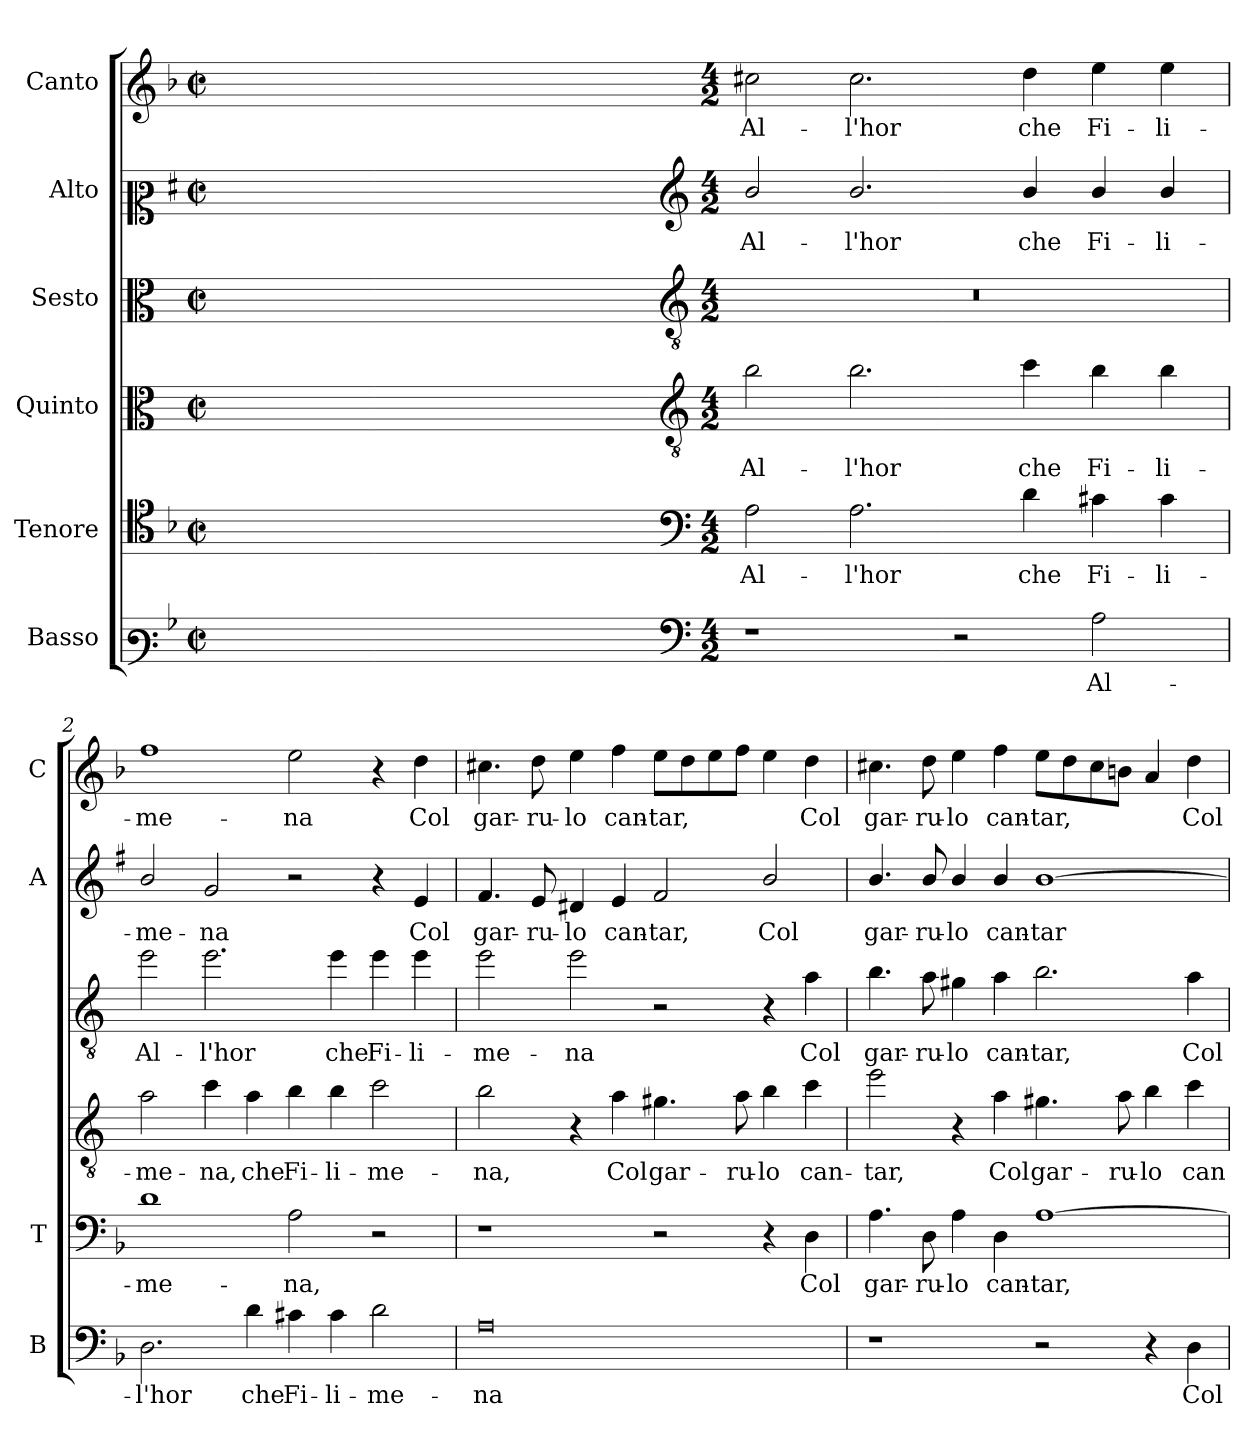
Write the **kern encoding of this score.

**kern	**text	**kern	**text	**kern	**text	**kern	**text	**kern	**text	**kern	**text
*part6	*part6	*part5	*part5	*part4	*part4	*part3	*part3	*part2	*part2	*part1	*part1
*staff6	*staff6	*staff5	*staff5	*staff4	*staff4	*staff3	*staff3	*staff2	*staff2	*staff1	*staff1
*I"Basso	*	*I"Tenore	*	*I"Quinto	*	*I"Sesto	*	*I"Alto	*	*I"Canto	*
*I'B	*	*I'T	*	*	*	*	*	*I'A	*	*I'C	*
*clefF3	*	*clefC4	*	*clefC3	*	*clefC3	*	*clefC2	*	*clefG2	*
*	*	*	*	*ITrd4c7	*	*ITrd4c7	*	*ITrd1c2	*	*	*
*k[b-]	*	*k[b-]	*	*k[b-]	*	*k[b-]	*	*k[b-]	*	*k[b-]	*
*F:	*	*F:	*	*F:	*	*F:	*	*F:	*	*F:	*
*M2/2	*	*M2/2	*	*M2/2	*	*M2/2	*	*M2/2	*	*M2/2	*
*met(c|)	*	*met(c|)	*	*met(c|)	*	*met(c|)	*	*met(c|)	*	*met(c|)	*
=	=	=	=	=	=	=	=	=	=	=	=
1ryy	.	1ryy	.	1ryy	.	1ryy	.	1ryy	.	1ryy	.
=1X-	=1X-	=1X-	=1X-	=1X-	=1X-	=1X-	=1X-	=1X-	=1X-	=1X-	=1X-
4ryy	.	4ryy	.	4ryy	.	4ryy	.	4ryy	.	4ryy	.
4ryy	.	4ryy	.	4ryy	.	4ryy	.	4ryy	.	4ryy	.
4ryy	.	4ryy	.	4ryy	.	4ryy	.	4ryy	.	4ryy	.
4ryy	.	4ryy	.	4ryy	.	4ryy	.	4ryy	.	4ryy	.
=1-	=1-	=1-	=1-	=1-	=1-	=1-	=1-	=1-	=1-	=1-	=1-
*clefF4	*	*clefF4	*	*clefGv2	*	*clefGv2	*	*clefG2	*	*	*
*M4/2	*	*M4/2	*	*M4/2	*	*M4/2	*	*M4/2	*	*M4/2	*
!	!	!	!LO:LY:b	!	!LO:LY:b	!	!	!	!LO:LY:b	!	!LO:LY:b
1r	.	2A\	Al-	2e\	Al-	0r	.	2a/	Al-	2cc#X\	Al-
!	!	!	!LO:LY:b	!	!LO:LY:b	!	!	!	!LO:LY:b	!	!LO:LY:b
.	.	2.A\	-l'hor	2.e\	-l'hor	.	.	2.a/	-l'hor	2.cc#\	-l'hor
2r	.	.	.	.	.	.	.	.	.	.	.
!	!	!	!LO:LY:b	!	!LO:LY:b	!	!	!	!LO:LY:b	!	!LO:LY:b
.	.	4d\	che	4f\	che	.	.	4a/	che	4dd\	che
!	!LO:LY:b	!	!LO:LY:b	!	!LO:LY:b	!	!	!	!LO:LY:b	!	!LO:LY:b
2A\	Al-	4c#X\	Fi-	4e\	Fi-	.	.	4a/	Fi-	4ee\	Fi-
!	!	!	!LO:LY:b	!	!LO:LY:b	!	!	!	!LO:LY:b	!	!LO:LY:b
.	.	4c#\	-li-	4e\	-li-	.	.	4a/	-li-	4ee\	-li-
=2	=2	=2	=2	=2	=2	=2	=2	=2	=2	=2	=2
!	!LO:LY:b	!	!LO:LY:b	!	!LO:LY:b	!	!LO:LY:b	!	!LO:LY:b	!	!LO:LY:b
2.D\	-l'hor	1d	-me-	2d\	-me-	2a\	Al-	2a/	-me-	1ff	-me-
!	!	!	!	!	!LO:LY:b	!	!LO:LY:b	!	!LO:LY:b	!	!
.	.	.	.	4f\	-na,	2.a\	-l'hor	2f/	-na	.	.
!	!LO:LY:b	!	!	!	!LO:LY:b	!	!	!	!	!	!
4d\	che	.	.	4d\	che	.	.	.	.	.	.
!	!LO:LY:b	!	!LO:LY:b	!	!LO:LY:b	!	!	!	!	!	!LO:LY:b
4c#X\	Fi-	2A\	-na,	4e\	Fi-	.	.	2r	.	2ee\	-na
!	!LO:LY:b	!	!	!	!LO:LY:b	!	!LO:LY:b	!	!	!	!
4c#\	-li-	.	.	4e\	-li-	4a\	che	.	.	.	.
!	!LO:LY:b	!	!	!	!LO:LY:b	!	!LO:LY:b	!	!	!	!
2d\	-me-	2r	.	2f\	-me-	4a\	Fi-	4r	.	4r	.
!	!	!	!	!	!	!	!LO:LY:b	!	!LO:LY:b	!	!LO:LY:b
.	.	.	.	.	.	4a\	-li-	4d/	Col	4dd\	Col
=3	=3	=3	=3	=3	=3	=3	=3	=3	=3	=3	=3
!	!LO:LY:b	!	!	!	!LO:LY:b	!	!LO:LY:b	!	!LO:LY:b	!	!LO:LY:b
0A	-na	1r	.	2e\	-na,	2a\	-me-	4.e/	gar-	4.cc#X\	gar-
!	!	!	!	!	!	!	!	!	!LO:LY:b	!	!LO:LY:b
.	.	.	.	.	.	.	.	8d/	-ru-	8dd\	-ru-
!	!	!	!	!	!	!	!LO:LY:b	!	!LO:LY:b	!	!LO:LY:b
.	.	.	.	4r	.	2a\	-na	4c#X/	-lo	4ee\	-lo
!	!	!	!	!	!LO:LY:b	!	!	!	!LO:LY:b	!	!LO:LY:b
.	.	.	.	4d\	Col	.	.	4d/	can-	4ff\	can-
!	!	!	!	!	!LO:LY:b	!	!	!	!LO:LY:b	!	!LO:LY:b
.	.	2r	.	4.c#X\	gar-	2r	.	2e/	-tar,	8ee\L	-tar,
.	.	.	.	.	.	.	.	.	.	8dd\	.
.	.	.	.	.	.	.	.	.	.	8ee\	.
!	!	!	!	!	!LO:LY:b	!	!	!	!	!	!
.	.	.	.	8d\	-ru-	.	.	.	.	8ff\J	.
!	!	!	!	!	!LO:LY:b	!	!	!	!LO:LY:b	!	!
.	.	4r	.	4e\	-lo	4r	.	2a/	Col	4ee\	.
!	!	!	!LO:LY:b	!	!LO:LY:b	!	!LO:LY:b	!	!	!	!LO:LY:b
.	.	4D\	Col	4f\	can-	4d\	Col	.	.	4dd\	Col
!!LO:LB:g=z
=4	=4	=4	=4	=4	=4	=4	=4	=4	=4	=4	=4
!	!	!	!LO:LY:b	!	!LO:LY:b	!	!LO:LY:b	!	!LO:LY:b	!	!LO:LY:b
1r	.	4.A\	gar-	2a\	-tar,	4.e\	gar-	4.a/	gar-	4.cc#X\	gar-
!	!	!	!LO:LY:b	!	!	!	!LO:LY:b	!	!LO:LY:b	!	!LO:LY:b
.	.	8D\	-ru-	.	.	8d\	-ru-	8a/	-ru-	8dd\	-ru-
!	!	!	!LO:LY:b	!	!	!	!LO:LY:b	!	!LO:LY:b	!	!LO:LY:b
.	.	4A\	-lo	4r	.	4c#X\	-lo	4a/	-lo	4ee\	-lo
!	!	!	!LO:LY:b	!	!LO:LY:b	!	!LO:LY:b	!	!LO:LY:b	!	!LO:LY:b
.	.	4D\	can-	4d\	Col	4d\	can-	4a/	can-	4ff\	can-
!	!	!	!LO:LY:b	!	!LO:LY:b	!	!LO:LY:b	!	!LO:LY:b	!	!LO:LY:b
2r	.	[1A	-tar,	4.c#X\	gar-	2.e\	-tar,	[1a	-tar	8ee\L	-tar,
.	.	.	.	.	.	.	.	.	.	8dd\	.
.	.	.	.	.	.	.	.	.	.	8cc#i\	.
!	!	!	!	!	!LO:LY:b	!	!	!	!	!	!
.	.	.	.	8d\	-ru-	.	.	.	.	8bn\J	.
!	!	!	!	!	!LO:LY:b	!	!	!	!	!	!
4r	.	.	.	4e\	-lo	.	.	.	.	4a/	.
!	!LO:LY:b	!	!	!	!LO:LY:b	!	!LO:LY:b	!	!	!	!LO:LY:b
4D\	Col	.	.	4f\	can-	4d\	Col	.	.	4dd\	Col
=	=	=	=	=	=	=	=	=	=	=	=
*-	*-	*-	*-	*-	*-	*-	*-	*-	*-	*-	*-
